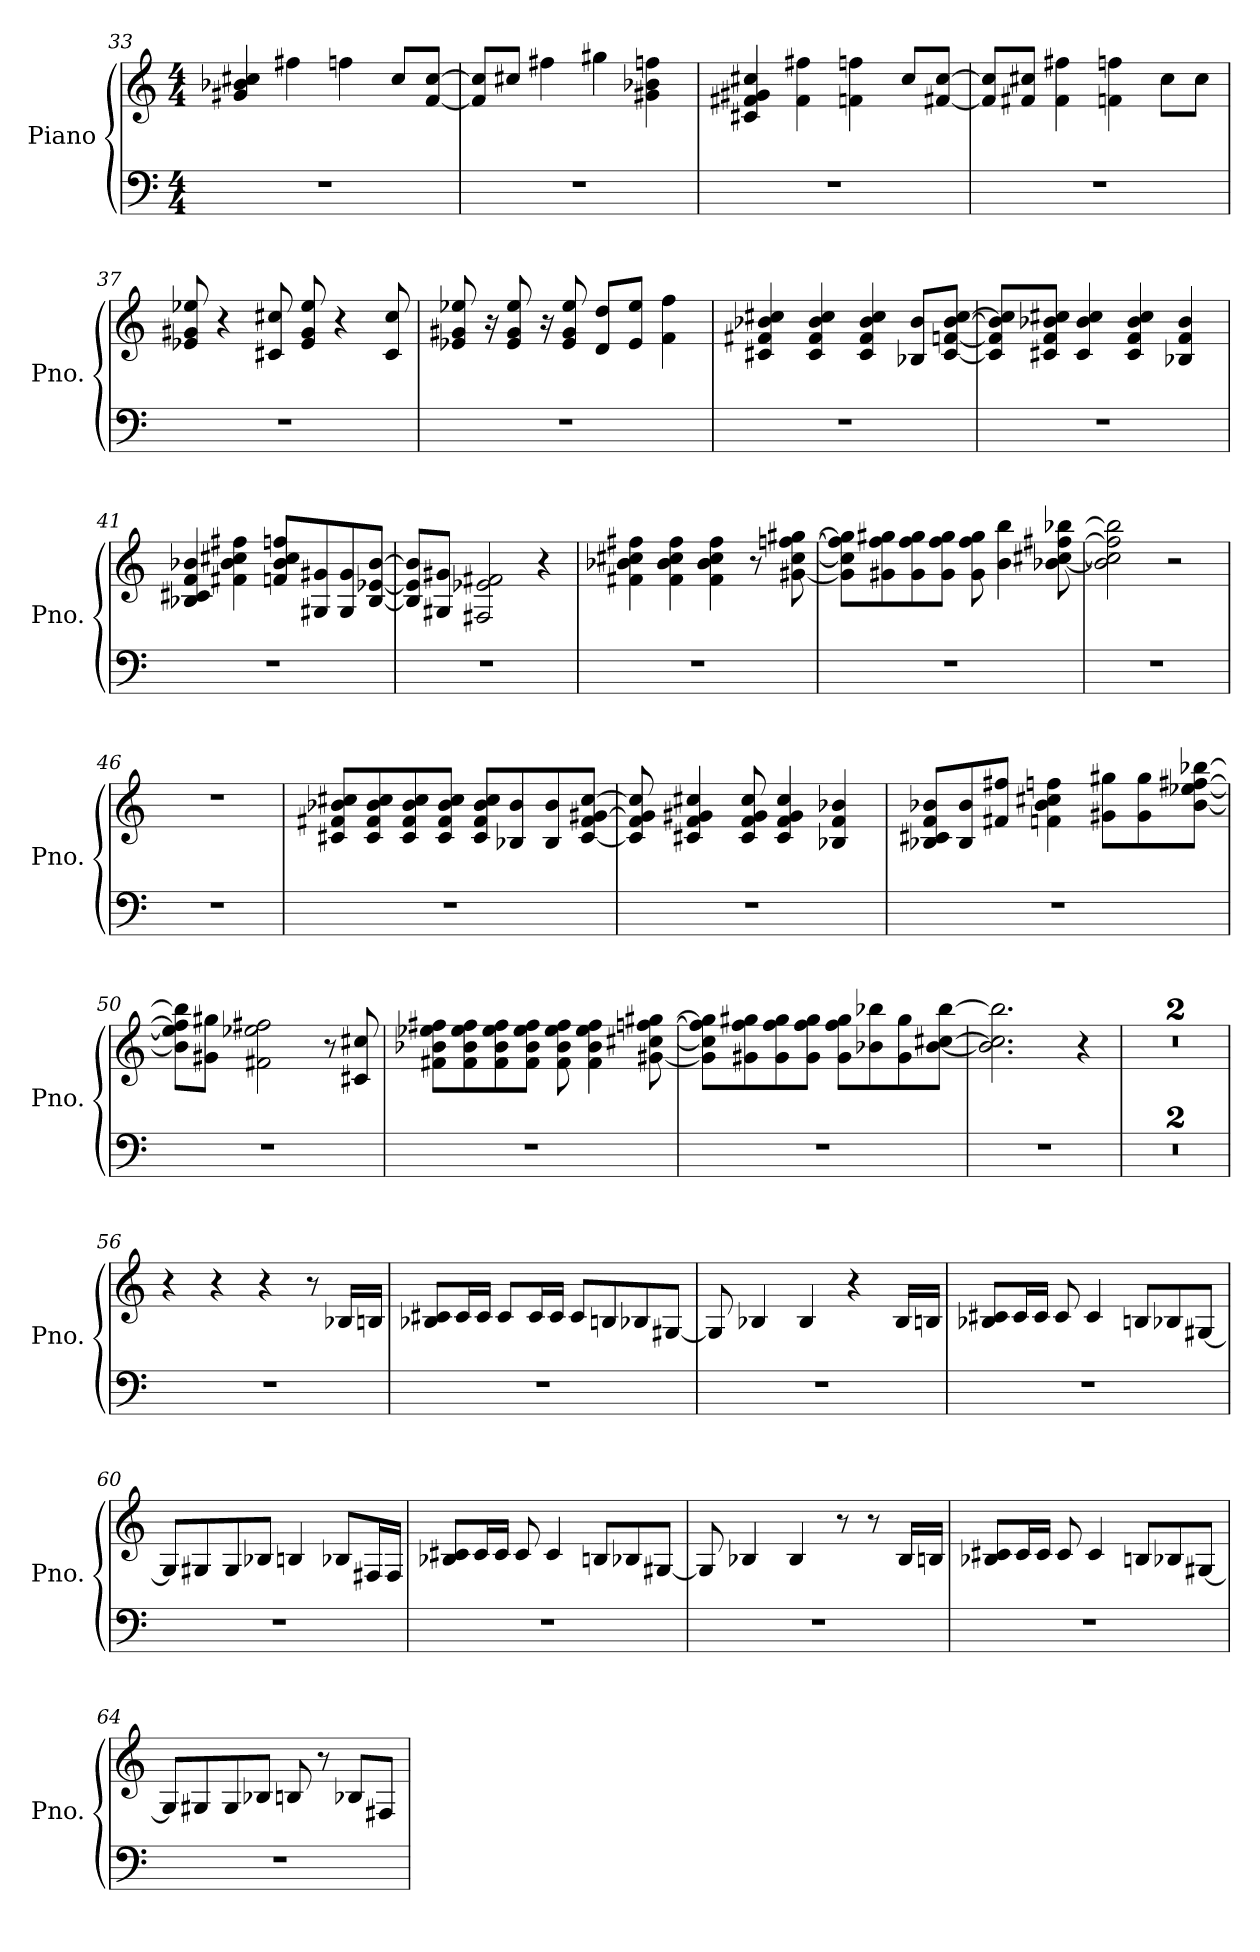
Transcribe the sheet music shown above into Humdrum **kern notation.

**kern	**kern
*part1	*part1
*staff2	*staff1
*I"Piano	*
*I'Pno.	*
!!LO:LB:g=z
*clefF4	*clefG2
*k[]	*k[]
*M4/4	*M4/4
=33	=33
1r	4g#X/ 4b-X/ 4cc#X/
.	4ff#X\
.	4ffn\
.	8cc#/L
.	[8f/ [8cc#/J
=34	=34
1r	8f/] 8cc#/]L
.	8cc#X/J
.	4ff#X\
.	4gg#X\
.	4g#X\ 4b-X\ 4ffn\
=35	=35
1r	4c#X/ 4f#X/ 4g#X/ 4cc#X/
.	4f#\ 4ff#X\
.	4fn\ 4ffn\
.	8cc#/L
.	[8f#X/ [8cc#/J
=36	=36
1r	8f#/] 8cc#/]L
.	8f#X/ 8cc#X/J
.	4f#\ 4ff#X\
.	4fn\ 4ffn\
.	8cc#\L
.	8cc#\J
!!LO:PB:g=z
=37	=37
1r	8e-X/ 8g#X/ 8ee-X/
.	4r
.	8c#X/ 8cc#X/
.	8e-/ 8g#/ 8ee-/
.	4r
.	8c#/ 8cc#/
=38	=38
1r	8e-X/ 8g#X/ 8ee-X/
.	16r
.	8e-/ 8g#/ 8ee-/
.	16r
.	8e-/ 8g#/ 8ee-/
.	8d/ 8dd/L
.	8e-/ 8ee-/J
.	4f\ 4ff\
=39	=39
1r	4c#X/ 4f#X/ 4b-X/ 4cc#X/
.	4c#/ 4f#/ 4b-/ 4cc#/
.	4c#/ 4f#/ 4b-/ 4cc#/
.	8B-X/ 8b-/L
.	[8c#/ [8fn/ [8b-/ [8cc#/J
!!LO:LB:g=z
=40	=40
1r	8c#/] 8f/] 8b-/] 8cc#/]L
.	8c#X/ 8f/ 8b-X/ 8cc#X/J
.	4c#/ 4b-/ 4cc#/
.	4c#/ 4f/ 4b-/ 4cc#/
.	4B-X/ 4f/ 4b-/
=41	=41
1r	4B-X/ 4c#X/ 4f/ 4b-X/
.	4f#X\ 4b-\ 4cc#X\ 4ff#X\
.	8fn/ 8b-/ 8cc#/ 8ffn/L
.	8G#X/ 8g#X/
.	8G#/ 8g#/
.	[8B-/ [8e-X/ [8b-/J
=42	=42
1r	8B-/] 8e-/] 8b-/]L
.	8G#X/ 8g#X/J
.	2F#X/ 2e-X/ 2f#X/
.	4r
!!LO:LB:g=z
=43	=43
1r	4f#X\ 4b-X\ 4cc#X\ 4ff#X\
.	4f#\ 4b-\ 4cc#\ 4ff#\
.	4f#\ 4b-\ 4cc#\ 4ff#\
.	8r
.	[8g#X\ [8cc#\ [8ffn\ [8gg#X\
=44	=44
1r	8g#\] 8cc#\] 8ff\] 8gg#\]L
.	8g#X\ 8ff\ 8gg#X\
.	8g#\ 8ff\ 8gg#\
.	8g#\ 8ff\ 8gg#\J
.	8g#\ 8ff\ 8gg#\
.	4b\ 4bb\
.	[8b-X\ [8cc#X\ [8ff#X\ [8bb-X\
=45	=45
1r	2b-\] 2cc#\] 2ff#\] 2bb-\]
.	2r
=46	=46
1r	1r
!!LO:LB:g=z
=47	=47
1r	8c#X/ 8f#X/ 8b-X/ 8cc#X/L
.	8c#/ 8f#/ 8b-/ 8cc#/
.	8c#/ 8f#/ 8b-/ 8cc#/
.	8c#/ 8f#/ 8b-/ 8cc#/J
.	8c#/ 8f#/ 8b-/ 8cc#/L
.	8B-X/ 8b-/
.	8B-/ 8b-/
.	[8c#/ 8f#/ [8g#X/ [8cc#/J
=48	=48
1r	8c#/] 8f/ 8g#/] 8cc#/]
.	4c#X/ 4f/ 4g#X/ 4cc#X/
.	8c#/ 8f/ 8g#/ 8cc#/
.	4c#/ 4f/ 4g#/ 4cc#/
.	4B-X/ 4f/ 4b-X/
!!LO:LB:g=z
=49	=49
1r	8B-X/ 8c#X/ 8f/ 8b-X/L
.	8B-/ 8b-/
.	8f#X/ 8ff#X/J
.	4fn\ 4b-\ 4cc#X\ 4ffn\
.	8g#X\ 8gg#X\L
.	8g#\ 8gg#\
.	[8b-\ [8ee-X\ [8ff#X\ [8bb-X\J
=50	=50
1r	8b-\] 8ee-\] 8ff#\] 8bb-\]L
.	8g#X\ 8gg#X\J
.	2f#X\ 2ee-X\ 2ff#X\
.	8r
.	8c#X/ 8cc#X/
!!LO:PB:g=z
=51	=51
1r	8f#X\ 8b-X\ 8ee-X\ 8ff#X\L
.	8f#\ 8b-\ 8ee-\ 8ff#\
.	8f#\ 8b-\ 8ee-\ 8ff#\
.	8f#\ 8b-\ 8ee-\ 8ff#\J
.	8f#\ 8b-\ 8ee-\ 8ff#\
.	4f#\ 4b-\ 4ee-\ 4ff#\
.	[8g#X\ [8cc#X\ [8ffn\ [8gg#X\
=52	=52
1r	8g#\] 8cc#\] 8ff\] 8gg#\]L
.	8g#X\ 8ff\ 8gg#X\
.	8g#\ 8ff\ 8gg#\
.	8g#\ 8ff\ 8gg#\J
.	8g#\ 8ff\ 8gg#\L
.	8b-X\ 8bb-X\
.	8g#\ 8gg#\
.	[8b-\ [8cc#X\ [8bb-\J
=53	=53
1r	2.b-\] 2.cc#\] 2.bb-\]
.	4r
=54	=54
1r	1r
=55	=55
1r	1r
!!LO:LB:g=z
=56	=56
1r	4r
.	4r
.	4r
.	8r
.	16B-X/LL
.	16Bn/JJ
=57	=57
1r	8B-X/ 8c#X/L
.	16c#/L
.	16c#/JJ
.	8c#/L
.	16c#/L
.	16c#/JJ
.	8c#/L
.	8Bn/
.	8B-X/
.	[8G#X/J
=58	=58
1r	8G#/]
.	4B-X/
.	4B-/
.	4r
.	16B-/LL
.	16Bn/JJ
!!LO:LB:g=z
=59	=59
1r	8B-X/ 8c#X/L
.	16c#/L
.	16c#/JJ
.	8c#/
.	4c#/
.	8Bn/L
.	8B-X/
.	[8G#X/J
=60	=60
1r	8G#/L]
.	8G#X/
.	8G#/
.	8B-X/J
.	4Bn/
.	8B-X/L
.	16F#X/L
.	16F#/JJ
!!LO:LB:g=z
=61	=61
1r	8B-X/ 8c#X/L
.	16c#/L
.	16c#/JJ
.	8c#/
.	4c#/
.	8Bn/L
.	8B-X/
.	[8G#X/J
=62	=62
1r	8G#/]
.	4B-X/
.	4B-/
.	8r
.	8r
.	16B-/LL
.	16Bn/JJ
=63	=63
1r	8B-X/ 8c#X/L
.	16c#/L
.	16c#/JJ
.	8c#/
.	4c#/
.	8Bn/L
.	8B-X/
.	[8G#X/J
!!LO:LB:g=z
=64	=64
1r	8G#/L]
.	8G#X/
.	8G#/
.	8B-X/J
.	8Bn/
.	8r
.	8B-X/L
.	8F#X/J
=	=
*-	*-
